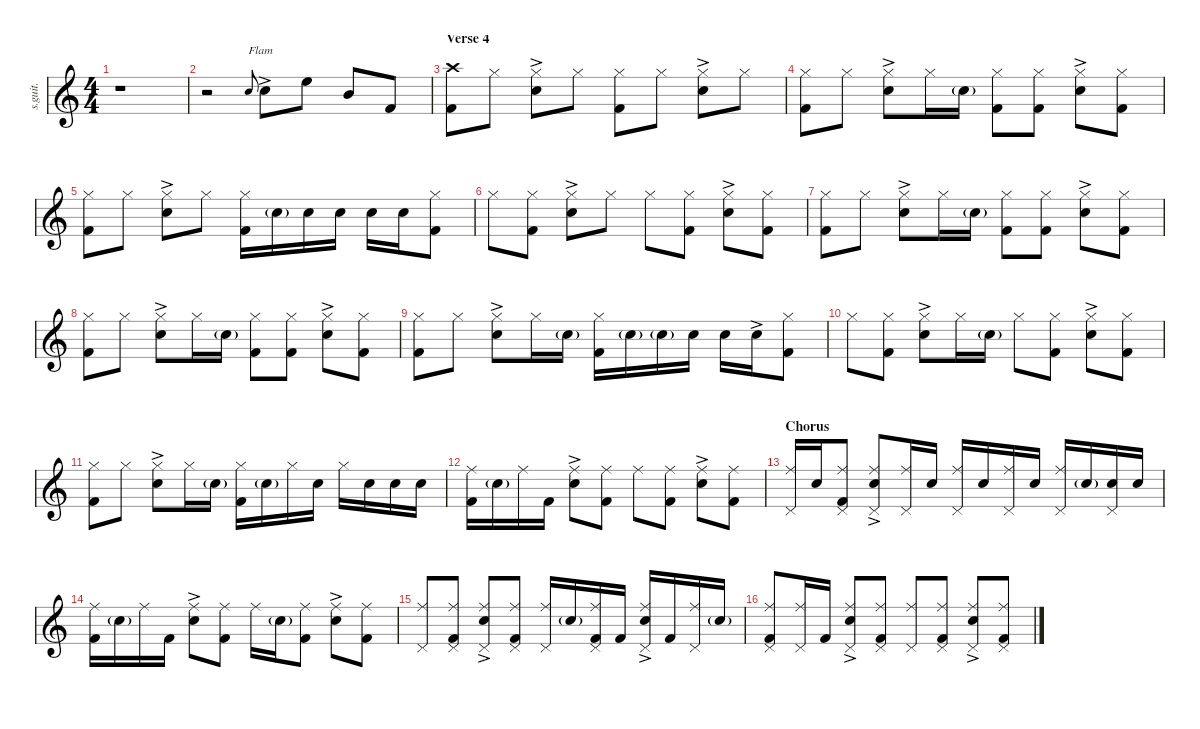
\defaultSystemsLayout 4
\hideDynamics
\bracketExtendMode nobrackets
\track ("John Bonham - Drums" "s.guit.") {instrument percussion}
\staff {score}
\articulation defaults
\ts (4 4)
\tempo (84 hide)
\clef g2
\ks c
r.1{dy f} |
r.2 "Snare (hit) 2".8{txt "Flam" lyrics (0 "") lyrics (1 "") lyrics (2 "") lyrics (3 "") lyrics (4 "") gr onbeat} "Snare (hit) 2"{ac}.8{lyrics (0 "") lyrics (1 "") lyrics (2 "") lyrics (3 "") lyrics (4 "")} "High Floor Tom (hit)".8{lyrics (0 "") lyrics (1 "") lyrics (2 "") lyrics (3 "") lyrics (4 "") dy ff} "Mid Tom (hit)".8{lyrics (0 "") lyrics (1 "") lyrics (2 "") lyrics (3 "") lyrics (4 "")} "Kick (hit) 2".8{lyrics (0 "") lyrics (1 "") lyrics (2 "") lyrics (3 "") lyrics (4 "") dy f} |
\section ("" "Verse 4")
\tempo (85 hide)
("Crash high (hit)" "Kick (hit) 2").8{lyrics (0 "") lyrics (1 "") lyrics (2 "") lyrics (3 "") lyrics (4 "") dy mf} "Hi-Hat (closed)".8{lyrics (0 "") lyrics (1 "") lyrics (2 "") lyrics (3 "") lyrics (4 "")} ("Hi-Hat (closed)" "Snare (hit) 2"{ac}).8{lyrics (0 "") lyrics (1 "") lyrics (2 "") lyrics (3 "") lyrics (4 "")} "Hi-Hat (closed)".8{lyrics (0 "") lyrics (1 "") lyrics (2 "") lyrics (3 "") lyrics (4 "")} ("Hi-Hat (closed)" "Kick (hit) 2").8{lyrics (0 "") lyrics (1 "") lyrics (2 "") lyrics (3 "") lyrics (4 "")} "Hi-Hat (closed)".8{lyrics (0 "") lyrics (1 "") lyrics (2 "") lyrics (3 "") lyrics (4 "")} ("Hi-Hat (closed)" "Snare (hit) 2"{ac}).8{lyrics (0 "") lyrics (1 "") lyrics (2 "") lyrics (3 "") lyrics (4 "")} "Hi-Hat (closed)".8{lyrics (0 "") lyrics (1 "") lyrics (2 "") lyrics (3 "") lyrics (4 "")} |
("Hi-Hat (closed)" "Kick (hit) 2").8{lyrics (0 "") lyrics (1 "") lyrics (2 "") lyrics (3 "") lyrics (4 "")} "Hi-Hat (closed)".8{lyrics (0 "") lyrics (1 "") lyrics (2 "") lyrics (3 "") lyrics (4 "")} ("Hi-Hat (closed)" "Snare (hit) 2"{ac}).8{lyrics (0 "") lyrics (1 "") lyrics (2 "") lyrics (3 "") lyrics (4 "")} "Hi-Hat (closed)".16{lyrics (0 "") lyrics (1 "") lyrics (2 "") lyrics (3 "") lyrics (4 "")} "Snare (hit) 2"{g}.16{lyrics (0 "") lyrics (1 "") lyrics (2 "") lyrics (3 "") lyrics (4 "") dy p} ("Hi-Hat (closed)" "Kick (hit) 2").8{lyrics (0 "") lyrics (1 "") lyrics (2 "") lyrics (3 "") lyrics (4 "") dy mf} ("Hi-Hat (closed)" "Kick (hit) 2").8{lyrics (0 "") lyrics (1 "") lyrics (2 "") lyrics (3 "") lyrics (4 "")} ("Hi-Hat (closed)" "Snare (hit) 2"{ac}).8{lyrics (0 "") lyrics (1 "") lyrics (2 "") lyrics (3 "") lyrics (4 "")} ("Hi-Hat (closed)" "Kick (hit) 2").8{lyrics (0 "") lyrics (1 "") lyrics (2 "") lyrics (3 "") lyrics (4 "")} |
("Hi-Hat (closed)" "Kick (hit) 2").8{lyrics (0 "") lyrics (1 "") lyrics (2 "") lyrics (3 "") lyrics (4 "")} "Hi-Hat (closed)".8{lyrics (0 "") lyrics (1 "") lyrics (2 "") lyrics (3 "") lyrics (4 "")} ("Hi-Hat (closed)" "Snare (hit) 2"{ac}).8{lyrics (0 "") lyrics (1 "") lyrics (2 "") lyrics (3 "") lyrics (4 "")} "Hi-Hat (closed)".8{lyrics (0 "") lyrics (1 "") lyrics (2 "") lyrics (3 "") lyrics (4 "")} ("Hi-Hat (closed)" "Kick (hit) 2").16{lyrics (0 "") lyrics (1 "") lyrics (2 "") lyrics (3 "") lyrics (4 "")} "Snare (hit) 2"{g}.16{lyrics (0 "") lyrics (1 "") lyrics (2 "") lyrics (3 "") lyrics (4 "") dy p} "Snare (hit) 2".16{lyrics (0 "") lyrics (1 "") lyrics (2 "") lyrics (3 "") lyrics (4 "") dy f} "Snare (hit) 2".16{lyrics (0 "") lyrics (1 "") lyrics (2 "") lyrics (3 "") lyrics (4 "")} "Snare (hit) 2".16{lyrics (0 "") lyrics (1 "") lyrics (2 "") lyrics (3 "") lyrics (4 "")} "Snare (hit) 2".16{lyrics (0 "") lyrics (1 "") lyrics (2 "") lyrics (3 "") lyrics (4 "")} ("Hi-Hat (closed)" "Kick (hit) 2").8{lyrics (0 "") lyrics (1 "") lyrics (2 "") lyrics (3 "") lyrics (4 "") dy mf} |
"Hi-Hat (closed)".8{lyrics (0 "") lyrics (1 "") lyrics (2 "") lyrics (3 "") lyrics (4 "")} ("Hi-Hat (closed)" "Kick (hit) 2").8{lyrics (0 "") lyrics (1 "") lyrics (2 "") lyrics (3 "") lyrics (4 "")} ("Hi-Hat (closed)" "Snare (hit) 2"{ac}).8{lyrics (0 "") lyrics (1 "") lyrics (2 "") lyrics (3 "") lyrics (4 "")} "Hi-Hat (closed)".8{lyrics (0 "") lyrics (1 "") lyrics (2 "") lyrics (3 "") lyrics (4 "")} "Hi-Hat (closed)".8{lyrics (0 "") lyrics (1 "") lyrics (2 "") lyrics (3 "") lyrics (4 "")} ("Hi-Hat (closed)" "Kick (hit) 2").8{lyrics (0 "") lyrics (1 "") lyrics (2 "") lyrics (3 "") lyrics (4 "")} ("Hi-Hat (closed)" "Snare (hit) 2"{ac}).8{lyrics (0 "") lyrics (1 "") lyrics (2 "") lyrics (3 "") lyrics (4 "")} ("Hi-Hat (closed)" "Kick (hit) 2").8{lyrics (0 "") lyrics (1 "") lyrics (2 "") lyrics (3 "") lyrics (4 "")} |
("Hi-Hat (closed)" "Kick (hit) 2").8{lyrics (0 "") lyrics (1 "") lyrics (2 "") lyrics (3 "") lyrics (4 "")} "Hi-Hat (closed)".8{lyrics (0 "") lyrics (1 "") lyrics (2 "") lyrics (3 "") lyrics (4 "")} ("Hi-Hat (closed)" "Snare (hit) 2"{ac}).8{lyrics (0 "") lyrics (1 "") lyrics (2 "") lyrics (3 "") lyrics (4 "")} "Hi-Hat (closed)".16{lyrics (0 "") lyrics (1 "") lyrics (2 "") lyrics (3 "") lyrics (4 "")} "Snare (hit) 2"{g}.16{lyrics (0 "") lyrics (1 "") lyrics (2 "") lyrics (3 "") lyrics (4 "") dy p} ("Hi-Hat (closed)" "Kick (hit) 2").8{lyrics (0 "") lyrics (1 "") lyrics (2 "") lyrics (3 "") lyrics (4 "") dy mf} ("Hi-Hat (closed)" "Kick (hit) 2").8{lyrics (0 "") lyrics (1 "") lyrics (2 "") lyrics (3 "") lyrics (4 "")} ("Hi-Hat (closed)" "Snare (hit) 2"{ac}).8{lyrics (0 "") lyrics (1 "") lyrics (2 "") lyrics (3 "") lyrics (4 "")} ("Hi-Hat (closed)" "Kick (hit) 2").8{lyrics (0 "") lyrics (1 "") lyrics (2 "") lyrics (3 "") lyrics (4 "")} |
("Hi-Hat (closed)" "Kick (hit) 2").8{lyrics (0 "") lyrics (1 "") lyrics (2 "") lyrics (3 "") lyrics (4 "")} "Hi-Hat (closed)".8{lyrics (0 "") lyrics (1 "") lyrics (2 "") lyrics (3 "") lyrics (4 "")} ("Hi-Hat (closed)" "Snare (hit) 2"{ac}).8{lyrics (0 "") lyrics (1 "") lyrics (2 "") lyrics (3 "") lyrics (4 "")} "Hi-Hat (closed)".16{lyrics (0 "") lyrics (1 "") lyrics (2 "") lyrics (3 "") lyrics (4 "")} "Snare (hit) 2"{g}.16{lyrics (0 "") lyrics (1 "") lyrics (2 "") lyrics (3 "") lyrics (4 "") dy p} ("Hi-Hat (closed)" "Kick (hit) 2").8{lyrics (0 "") lyrics (1 "") lyrics (2 "") lyrics (3 "") lyrics (4 "") dy mf} ("Hi-Hat (closed)" "Kick (hit) 2").8{lyrics (0 "") lyrics (1 "") lyrics (2 "") lyrics (3 "") lyrics (4 "")} ("Hi-Hat (closed)" "Snare (hit) 2"{ac}).8{lyrics (0 "") lyrics (1 "") lyrics (2 "") lyrics (3 "") lyrics (4 "")} ("Hi-Hat (closed)" "Kick (hit) 2").8{lyrics (0 "") lyrics (1 "") lyrics (2 "") lyrics (3 "") lyrics (4 "")} |
("Hi-Hat (closed)" "Kick (hit) 2").8{lyrics (0 "") lyrics (1 "") lyrics (2 "") lyrics (3 "") lyrics (4 "")} "Hi-Hat (closed)".8{lyrics (0 "") lyrics (1 "") lyrics (2 "") lyrics (3 "") lyrics (4 "")} ("Hi-Hat (closed)" "Snare (hit) 2"{ac}).8{lyrics (0 "") lyrics (1 "") lyrics (2 "") lyrics (3 "") lyrics (4 "")} "Hi-Hat (closed)".16{lyrics (0 "") lyrics (1 "") lyrics (2 "") lyrics (3 "") lyrics (4 "")} "Snare (hit) 2"{g}.16{lyrics (0 "") lyrics (1 "") lyrics (2 "") lyrics (3 "") lyrics (4 "") dy p} ("Hi-Hat (closed)" "Kick (hit) 2").16{lyrics (0 "") lyrics (1 "") lyrics (2 "") lyrics (3 "") lyrics (4 "") dy mf} "Snare (hit) 2"{g}.16{lyrics (0 "") lyrics (1 "") lyrics (2 "") lyrics (3 "") lyrics (4 "") dy p} "Snare (hit) 2"{g}.16{lyrics (0 "") lyrics (1 "") lyrics (2 "") lyrics (3 "") lyrics (4 "")} "Snare (hit) 2".16{lyrics (0 "") lyrics (1 "") lyrics (2 "") lyrics (3 "") lyrics (4 "") dy f} "Snare (hit) 2".16{lyrics (0 "") lyrics (1 "") lyrics (2 "") lyrics (3 "") lyrics (4 "")} "Snare (hit) 2"{ac}.16{lyrics (0 "") lyrics (1 "") lyrics (2 "") lyrics (3 "") lyrics (4 "")} ("Hi-Hat (closed)" "Kick (hit) 2").8{lyrics (0 "") lyrics (1 "") lyrics (2 "") lyrics (3 "") lyrics (4 "") dy mf} |
"Hi-Hat (closed)".8{lyrics (0 "") lyrics (1 "") lyrics (2 "") lyrics (3 "") lyrics (4 "")} ("Hi-Hat (closed)" "Kick (hit) 2").8{lyrics (0 "") lyrics (1 "") lyrics (2 "") lyrics (3 "") lyrics (4 "")} ("Hi-Hat (closed)" "Snare (hit) 2"{ac}).8{lyrics (0 "") lyrics (1 "") lyrics (2 "") lyrics (3 "") lyrics (4 "")} "Hi-Hat (closed)".16{lyrics (0 "") lyrics (1 "") lyrics (2 "") lyrics (3 "") lyrics (4 "")} "Snare (hit) 2"{g}.16{lyrics (0 "") lyrics (1 "") lyrics (2 "") lyrics (3 "") lyrics (4 "") dy p} "Hi-Hat (closed)".8{lyrics (0 "") lyrics (1 "") lyrics (2 "") lyrics (3 "") lyrics (4 "") dy mf} ("Hi-Hat (closed)" "Kick (hit) 2").8{lyrics (0 "") lyrics (1 "") lyrics (2 "") lyrics (3 "") lyrics (4 "")} ("Hi-Hat (closed)" "Snare (hit) 2"{ac}).8{lyrics (0 "") lyrics (1 "") lyrics (2 "") lyrics (3 "") lyrics (4 "")} ("Hi-Hat (closed)" "Kick (hit) 2").8{lyrics (0 "") lyrics (1 "") lyrics (2 "") lyrics (3 "") lyrics (4 "")} |
("Hi-Hat (closed)" "Kick (hit) 2").8{lyrics (0 "") lyrics (1 "") lyrics (2 "") lyrics (3 "") lyrics (4 "")} "Hi-Hat (closed)".8{lyrics (0 "") lyrics (1 "") lyrics (2 "") lyrics (3 "") lyrics (4 "")} ("Hi-Hat (closed)" "Snare (hit) 2"{ac}).8{lyrics (0 "") lyrics (1 "") lyrics (2 "") lyrics (3 "") lyrics (4 "")} "Hi-Hat (closed)".16{lyrics (0 "") lyrics (1 "") lyrics (2 "") lyrics (3 "") lyrics (4 "")} "Snare (hit) 2"{g}.16{lyrics (0 "") lyrics (1 "") lyrics (2 "") lyrics (3 "") lyrics (4 "") dy p} ("Hi-Hat (closed)" "Kick (hit) 2").16{lyrics (0 "") lyrics (1 "") lyrics (2 "") lyrics (3 "") lyrics (4 "") dy mf} "Snare (hit) 2"{g}.16{lyrics (0 "") lyrics (1 "") lyrics (2 "") lyrics (3 "") lyrics (4 "") dy p} "Hi-Hat (closed)".16{lyrics (0 "") lyrics (1 "") lyrics (2 "") lyrics (3 "") lyrics (4 "") dy mf} "Snare (hit) 2".16{lyrics (0 "") lyrics (1 "") lyrics (2 "") lyrics (3 "") lyrics (4 "")} "Hi-Hat (closed)".16{lyrics (0 "") lyrics (1 "") lyrics (2 "") lyrics (3 "") lyrics (4 "")} "Snare (hit) 2".16{lyrics (0 "") lyrics (1 "") lyrics (2 "") lyrics (3 "") lyrics (4 "")} "Snare (hit) 2".16{lyrics (0 "") lyrics (1 "") lyrics (2 "") lyrics (3 "") lyrics (4 "")} "Snare (hit) 2".16{lyrics (0 "") lyrics (1 "") lyrics (2 "") lyrics (3 "") lyrics (4 "")} |
\tempo (87 hide)
("Ride (middle)" "Kick (hit) 2").16{lyrics (0 "") lyrics (1 "") lyrics (2 "") lyrics (3 "") lyrics (4 "")} "Snare (hit) 2"{g}.16{lyrics (0 "") lyrics (1 "") lyrics (2 "") lyrics (3 "") lyrics (4 "") dy p} "Ride (middle)".16{lyrics (0 "") lyrics (1 "") lyrics (2 "") lyrics (3 "") lyrics (4 "") dy mf} "Kick (hit) 2".16{lyrics (0 "") lyrics (1 "") lyrics (2 "") lyrics (3 "") lyrics (4 "")} ("Ride (middle)" "Snare (hit) 2"{ac}).8{lyrics (0 "") lyrics (1 "") lyrics (2 "") lyrics (3 "") lyrics (4 "")} ("Ride (middle)" "Kick (hit) 2").8{lyrics (0 "") lyrics (1 "") lyrics (2 "") lyrics (3 "") lyrics (4 "")} "Ride (middle)".8{lyrics (0 "") lyrics (1 "") lyrics (2 "") lyrics (3 "") lyrics (4 "")} ("Ride (middle)" "Kick (hit) 2").8{lyrics (0 "") lyrics (1 "") lyrics (2 "") lyrics (3 "") lyrics (4 "")} ("Ride (middle)" "Snare (hit) 2"{ac}).8{lyrics (0 "") lyrics (1 "") lyrics (2 "") lyrics (3 "") lyrics (4 "")} ("Ride (middle)" "Kick (hit) 2").8{lyrics (0 "") lyrics (1 "") lyrics (2 "") lyrics (3 "") lyrics (4 "")} |
\section ("" "Chorus")
("Ride (middle)" "Pedal Hi-Hat (hit)").16{lyrics (0 "") lyrics (1 "") lyrics (2 "") lyrics (3 "") lyrics (4 "")} "Snare (hit) 2".16{lyrics (0 "") lyrics (1 "") lyrics (2 "") lyrics (3 "") lyrics (4 "")} ("Ride (middle)" "Kick (hit) 2" "Pedal Hi-Hat (hit)").8{lyrics (0 "") lyrics (1 "") lyrics (2 "") lyrics (3 "") lyrics (4 "")} ("Ride (middle)" "Snare (hit) 2"{ac} "Pedal Hi-Hat (hit)").8{lyrics (0 "") lyrics (1 "") lyrics (2 "") lyrics (3 "") lyrics (4 "")} ("Ride (middle)" "Pedal Hi-Hat (hit)").16{lyrics (0 "") lyrics (1 "") lyrics (2 "") lyrics (3 "") lyrics (4 "")} "Snare (hit) 2".16{lyrics (0 "") lyrics (1 "") lyrics (2 "") lyrics (3 "") lyrics (4 "")} ("Ride (middle)" "Pedal Hi-Hat (hit)").16{lyrics (0 "") lyrics (1 "") lyrics (2 "") lyrics (3 "") lyrics (4 "")} "Snare (hit) 2".16{lyrics (0 "") lyrics (1 "") lyrics (2 "") lyrics (3 "") lyrics (4 "")} ("Ride (middle)" "Pedal Hi-Hat (hit)").16{lyrics (0 "") lyrics (1 "") lyrics (2 "") lyrics (3 "") lyrics (4 "")} "Snare (hit) 2".16{lyrics (0 "") lyrics (1 "") lyrics (2 "") lyrics (3 "") lyrics (4 "")} ("Ride (middle)" "Pedal Hi-Hat (hit)").16{lyrics (0 "") lyrics (1 "") lyrics (2 "") lyrics (3 "") lyrics (4 "")} "Snare (hit) 2"{g}.16{lyrics (0 "") lyrics (1 "") lyrics (2 "") lyrics (3 "") lyrics (4 "")} ("Snare (hit) 2" "Pedal Hi-Hat (hit)").16{lyrics (0 "") lyrics (1 "") lyrics (2 "") lyrics (3 "") lyrics (4 "") dy f} "Snare (hit) 2".16{lyrics (0 "") lyrics (1 "") lyrics (2 "") lyrics (3 "") lyrics (4 "")} |
("Ride (middle)" "Kick (hit) 2").16{lyrics (0 "") lyrics (1 "") lyrics (2 "") lyrics (3 "") lyrics (4 "") dy mf} "Snare (hit) 2"{g}.16{lyrics (0 "") lyrics (1 "") lyrics (2 "") lyrics (3 "") lyrics (4 "") dy p} "Ride (middle)".16{lyrics (0 "") lyrics (1 "") lyrics (2 "") lyrics (3 "") lyrics (4 "") dy mf} "Kick (hit) 2".16{lyrics (0 "") lyrics (1 "") lyrics (2 "") lyrics (3 "") lyrics (4 "")} ("Ride (middle)" "Snare (hit) 2"{ac}).8{lyrics (0 "") lyrics (1 "") lyrics (2 "") lyrics (3 "") lyrics (4 "")} ("Ride (middle)" "Kick (hit) 2").8{lyrics (0 "") lyrics (1 "") lyrics (2 "") lyrics (3 "") lyrics (4 "")} "Ride (middle)".16{lyrics (0 "") lyrics (1 "") lyrics (2 "") lyrics (3 "") lyrics (4 "")} "Snare (hit) 2"{g}.16{lyrics (0 "") lyrics (1 "") lyrics (2 "") lyrics (3 "") lyrics (4 "") dy p} ("Ride (middle)" "Kick (hit) 2").8{lyrics (0 "") lyrics (1 "") lyrics (2 "") lyrics (3 "") lyrics (4 "") dy mf} ("Ride (middle)" "Snare (hit) 2"{ac}).8{lyrics (0 "") lyrics (1 "") lyrics (2 "") lyrics (3 "") lyrics (4 "")} ("Ride (middle)" "Kick (hit) 2").8{lyrics (0 "") lyrics (1 "") lyrics (2 "") lyrics (3 "") lyrics (4 "")} |
("Ride (middle)" "Pedal Hi-Hat (hit)").8{lyrics (0 "") lyrics (1 "") lyrics (2 "") lyrics (3 "") lyrics (4 "")} ("Ride (middle)" "Kick (hit) 2" "Pedal Hi-Hat (hit)").8{lyrics (0 "") lyrics (1 "") lyrics (2 "") lyrics (3 "") lyrics (4 "")} ("Ride (middle)" "Snare (hit) 2"{ac} "Pedal Hi-Hat (hit)").8{lyrics (0 "") lyrics (1 "") lyrics (2 "") lyrics (3 "") lyrics (4 "")} ("Ride (middle)" "Kick (hit) 2" "Pedal Hi-Hat (hit)").8{lyrics (0 "") lyrics (1 "") lyrics (2 "") lyrics (3 "") lyrics (4 "")} ("Ride (middle)" "Pedal Hi-Hat (hit)").16{lyrics (0 "") lyrics (1 "") lyrics (2 "") lyrics (3 "") lyrics (4 "")} "Snare (hit) 2"{g}.16{lyrics (0 "") lyrics (1 "") lyrics (2 "") lyrics (3 "") lyrics (4 "") dy p} ("Ride (middle)" "Kick (hit) 2" "Pedal Hi-Hat (hit)").16{lyrics (0 "") lyrics (1 "") lyrics (2 "") lyrics (3 "") lyrics (4 "") dy mf} "Kick (hit) 2".16{lyrics (0 "") lyrics (1 "") lyrics (2 "") lyrics (3 "") lyrics (4 "")} ("Ride (middle)" "Snare (hit) 2"{ac} "Pedal Hi-Hat (hit)").16{lyrics (0 "") lyrics (1 "") lyrics (2 "") lyrics (3 "") lyrics (4 "")} "Kick (hit) 2".16{lyrics (0 "") lyrics (1 "") lyrics (2 "") lyrics (3 "") lyrics (4 "")} ("Ride (middle)" "Pedal Hi-Hat (hit)").16{lyrics (0 "") lyrics (1 "") lyrics (2 "") lyrics (3 "") lyrics (4 "")} "Snare (hit) 2"{g}.16{lyrics (0 "") lyrics (1 "") lyrics (2 "") lyrics (3 "") lyrics (4 "") dy p} |
("Ride (middle)" "Kick (hit) 2" "Pedal Hi-Hat (hit)").8{lyrics (0 "") lyrics (1 "") lyrics (2 "") lyrics (3 "") lyrics (4 "") dy mf} ("Ride (middle)" "Pedal Hi-Hat (hit)").16{lyrics (0 "") lyrics (1 "") lyrics (2 "") lyrics (3 "") lyrics (4 "")} "Kick (hit) 2".16{lyrics (0 "") lyrics (1 "") lyrics (2 "") lyrics (3 "") lyrics (4 "")} ("Ride (middle)" "Snare (hit) 2"{ac} "Pedal Hi-Hat (hit)").8{lyrics (0 "") lyrics (1 "") lyrics (2 "") lyrics (3 "") lyrics (4 "")} ("Ride (middle)" "Kick (hit) 2" "Pedal Hi-Hat (hit)").8{lyrics (0 "") lyrics (1 "") lyrics (2 "") lyrics (3 "") lyrics (4 "")} ("Ride (middle)" "Pedal Hi-Hat (hit)").8{lyrics (0 "") lyrics (1 "") lyrics (2 "") lyrics (3 "") lyrics (4 "")} ("Ride (middle)" "Kick (hit) 2" "Pedal Hi-Hat (hit)").8{lyrics (0 "") lyrics (1 "") lyrics (2 "") lyrics (3 "") lyrics (4 "")} ("Ride (middle)" "Snare (hit) 2"{ac} "Pedal Hi-Hat (hit)").8{lyrics (0 "") lyrics (1 "") lyrics (2 "") lyrics (3 "") lyrics (4 "")} ("Ride (middle)" "Kick (hit) 2" "Pedal Hi-Hat (hit)").8{lyrics (0 "") lyrics (1 "") lyrics (2 "") lyrics (3 "") lyrics (4 "")}
